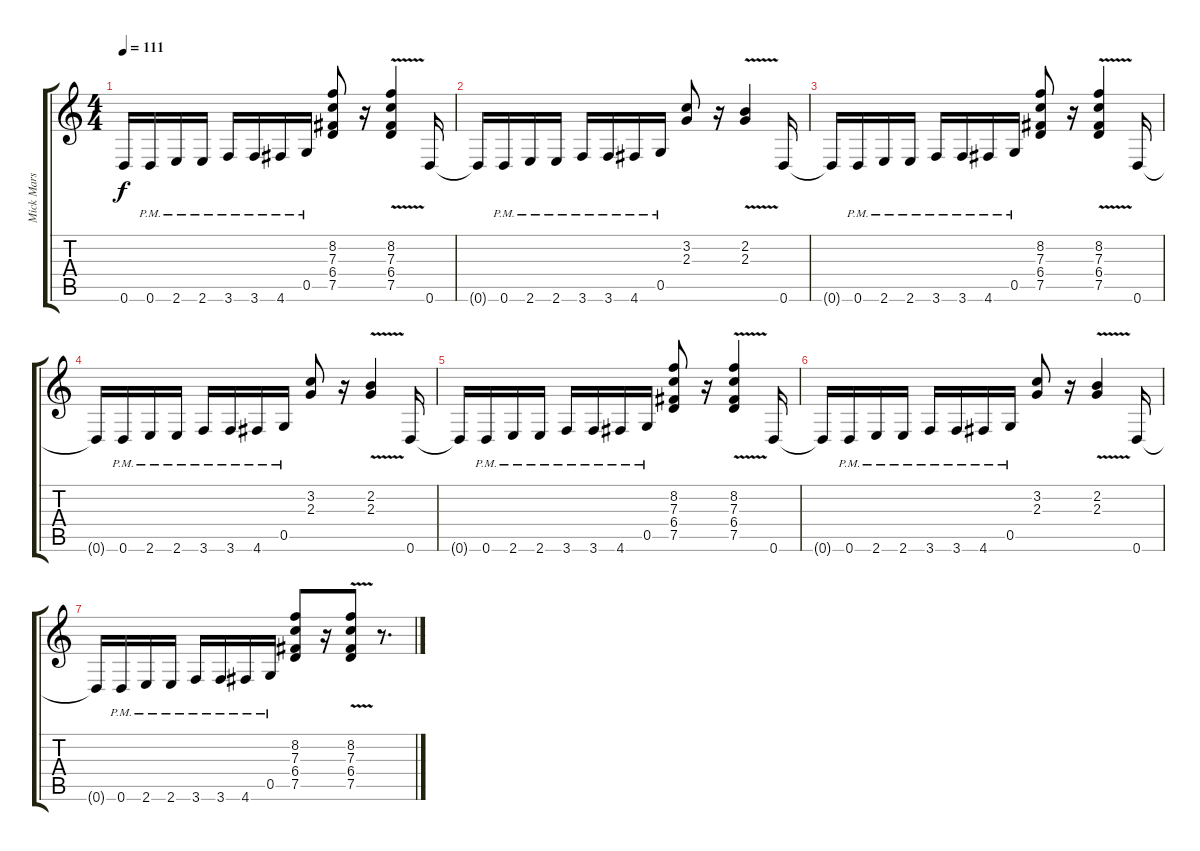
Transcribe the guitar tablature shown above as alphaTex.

\track ("Mick Mars" "Mick Mars") {instrument distortionguitar}
\staff {score tabs}
\tuning (D4 A3 F3 C3 G2 D2) {hide}
\ts (4 4)
\tempo 111
\clef g2
\ks c
0.6{t}.16{dy f} 0.6{pm}.16 2.6{pm}.16 2.6{pm}.16 3.6{pm}.16 3.6{pm}.16 4.6{pm}.16 0.5{pm}.16 (8.2 7.3 6.4 7.5).8 r.16 (8.2{v} 7.3{v} 6.4{v} 7.5{v}).4 0.6.16 |
0.6{t}.16{volume 4} 0.6{pm}.16 2.6{pm}.16 2.6{pm}.16 3.6{pm}.16 3.6{pm}.16 4.6{pm}.16 0.5{pm}.16 (3.2 2.3).8 r.16 (2.2{v} 2.3{v}).4 0.6.16 |
0.6{t}.16 0.6{pm}.16 2.6{pm}.16 2.6{pm}.16 3.6{pm}.16 3.6{pm}.16 4.6{pm}.16 0.5{pm}.16 (8.2 7.3 6.4 7.5).8 r.16 (8.2{v} 7.3{v} 6.4{v} 7.5{v}).4 0.6.16 |
0.6{t}.16 0.6{pm}.16 2.6{pm}.16 2.6{pm}.16 3.6{pm}.16 3.6{pm}.16 4.6{pm}.16 0.5{pm}.16 (3.2 2.3).8 r.16 (2.2{v} 2.3{v}).4 0.6.16 |
0.6{t}.16 0.6{pm}.16 2.6{pm}.16 2.6{pm}.16 3.6{pm}.16 3.6{pm}.16 4.6{pm}.16 0.5{pm}.16 (8.2 7.3 6.4 7.5).8 r.16 (8.2{v} 7.3{v} 6.4{v} 7.5{v}).4 0.6.16 |
0.6{t}.16{volume 0} 0.6{pm}.16 2.6{pm}.16 2.6{pm}.16 3.6{pm}.16 3.6{pm}.16 4.6{pm}.16 0.5{pm}.16 (3.2 2.3).8 r.16 (2.2{v} 2.3{v}).4 0.6.16 |
0.6{t}.16 0.6{pm}.16 2.6{pm}.16 2.6{pm}.16 3.6{pm}.16 3.6{pm}.16 4.6{pm}.16 0.5{pm}.16 (8.2 7.3 6.4 7.5).8 r.16 (8.2{v} 7.3{v} 6.4{v} 7.5{v}).8 r.8{d}
